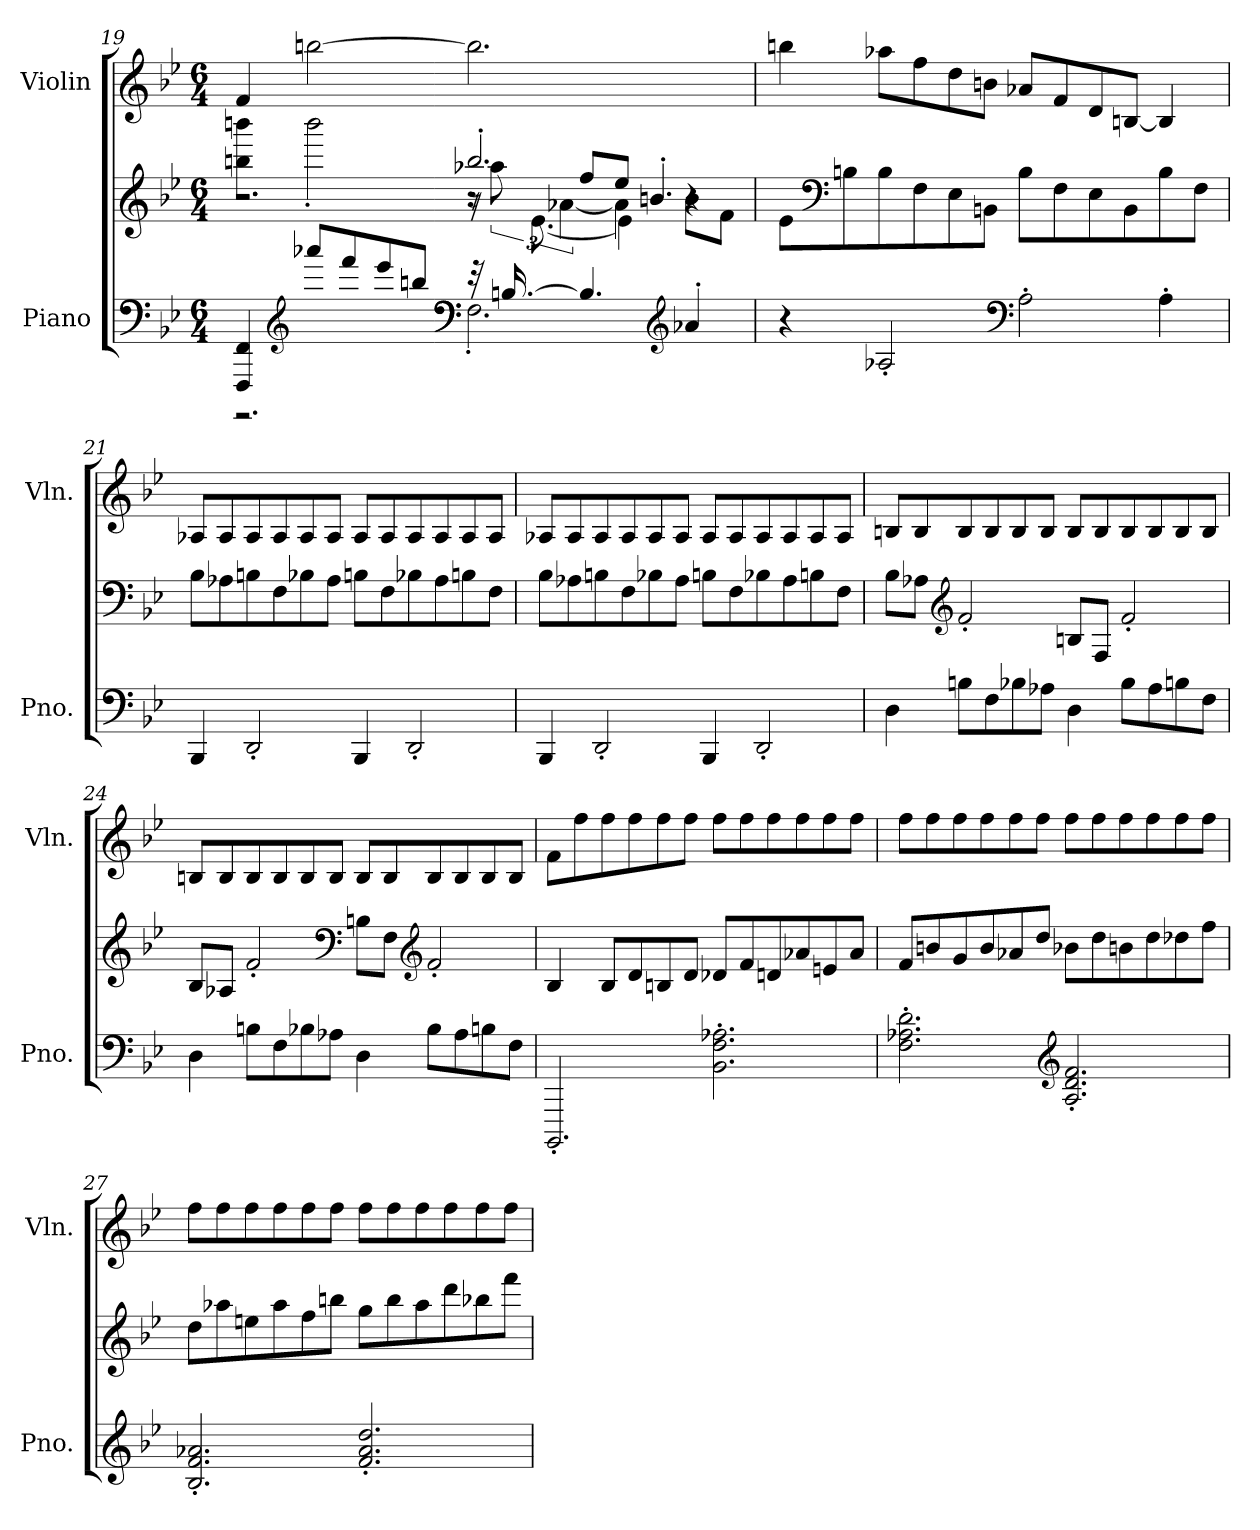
**kern	**kern	**kern
*part2	*part2	*part1
*staff3	*staff2	*staff1
*I"Piano	*	*I"Violin
*I'Pno.	*	*I'Vln.
!!LO:LB:g=z
*clefF4	*clefG2	*clefG2
*k[b-e-]	*k[b-e-]	*k[b-e-]
*M6/4	*M6/4	*M6/4
*MM300	*MM300	*MM300
=19	=19	=19
*^	*^	*
*	*	*	*^	*
*	*	*	*	*^	*
4FFF/ 4FF/	2.r	2.r	4bbn\ 4bbbn\	2.r	2.r	4f/
*clefG2	*	*	*	*	*	*
8aaa-X/L	.	.	2bbb'\	.	.	[2bbn\
8fff/	.	.	.	.	.	.
8eee-/	.	.	.	.	.	.
8bbn/J	.	.	.	.	.	.
*clefF4	*	*	*	*	*	*
32r	2.F'\	2.bb'/	12aa-X\	8r	16r	2.bb\]
[16.Bn/	.	.	.	.	.	.
.	.	.	.	.	[8.e-\	.
.	.	.	[6a-X\	.	.	.
4.B/]	.	.	.	8ff/L	.	.
.	.	.	4a-\]	8ee-/J	4e-\]	.
.	.	.	.	4.bn'/	.	.
*clefG2	*	*	*	*	*	*
4a-X'/	.	.	8b\L	.	4r	.
.	.	.	8f\J	.	.	.
*v	*v	*	*	*	*	*
*	*v	*v	*v	*v	*
=20	=20	=20
4r	8e-\L	4bbn\
*	*clefF4	*
.	8Bn\	.
2A-X'/	8B\	8aa-X\L
.	8F\	8ff\
.	8E-\	8dd\
.	8BBn\J	8bn\J
*clefF4	*	*
2A-'\	8B\L	8a-X/L
.	8F\	8f/
.	8E-\	8d/
.	8BB\	[8Bn/J
4A-'\	8B\	4B/]
.	8F\J	.
!!LO:LB:g=z
=21	=21	=21
4BBB-/	8B-\L	8A-X/L
.	8A-X\	8A-/
2DD'/	8Bn\	8A-/
.	8F\	8A-/
.	8B-X\	8A-/
.	8A-\J	8A-/J
4BBB-/	8Bn\L	8A-/L
.	8F\	8A-/
2DD'/	8B-X\	8A-/
.	8A-\	8A-/
.	8Bn\	8A-/
.	8F\J	8A-/J
=22	=22	=22
4BBB-/	8B-\L	8A-X/L
.	8A-X\	8A-/
2DD'/	8Bn\	8A-/
.	8F\	8A-/
.	8B-X\	8A-/
.	8A-\J	8A-/J
4BBB-/	8Bn\L	8A-/L
.	8F\	8A-/
2DD'/	8B-X\	8A-/
.	8A-\	8A-/
.	8Bn\	8A-/
.	8F\J	8A-/J
!!LO:LB:g=z
=23	=23	=23
4D\	8B-\L	8Bn/L
.	8A-X\J	8B/
*	*clefG2	*
8Bn\L	2f'/	8B/
8F\	.	8B/
8B-X\	.	8B/
8A-X\J	.	8B/J
4D\	8Bn/L	8B/L
.	8F/J	8B/
8B-\L	2f'/	8B/
8A-\	.	8B/
8Bn\	.	8B/
8F\J	.	8B/J
=24	=24	=24
4D\	8B-/L	8Bn/L
.	8A-X/J	8B/
8Bn\L	2f'/	8B/
8F\	.	8B/
8B-X\	.	8B/
8A-X\J	.	8B/J
*	*clefF4	*
4D\	8Bn\L	8B/L
.	8F\J	8B/
*	*clefG2	*
8B-\L	2f'/	8B/
8A-\	.	8B/
8Bn\	.	8B/
8F\J	.	8B/J
!!LO:PB:g=z
=25	=25	=25
2.BBBB-'/	4B-/	8f\L
.	.	8ff\
.	8B-/L	8ff\
.	8d/	8ff\
.	8Bn/	8ff\
.	8d/J	8ff\J
2.BB-\' 2.F\' 2.A-X\'	8d-X/L	8ff\L
.	8f/	8ff\
.	8dn/	8ff\
.	8a-X/	8ff\
.	8en/	8ff\
.	8a-/J	8ff\J
=26	=26	=26
2.F\' 2.A-X\' 2.d\'	8f/L	8ff\L
.	8bn/	8ff\
.	8g/	8ff\
.	8b/	8ff\
.	8a-X/	8ff\
.	8dd/J	8ff\J
*clefG2	*	*
2.A-/' 2.d/' 2.f/'	8b-X\L	8ff\L
.	8dd\	8ff\
.	8bn\	8ff\
.	8dd\	8ff\
.	8dd-X\	8ff\
.	8ff\J	8ff\J
!!LO:LB:g=z
=27	=27	=27
2.B-/' 2.f/' 2.a-X/'	8dd\L	8ff\L
.	8aa-X\	8ff\
.	8een\	8ff\
.	8aa-\	8ff\
.	8ff\	8ff\
.	8bbn\J	8ff\J
2.f/' 2.a-/' 2.dd/'	8gg\L	8ff\L
.	8bb\	8ff\
.	8aa-\	8ff\
.	8ddd\	8ff\
.	8bb-X\	8ff\
.	8fff\J	8ff\J
=	=	=
*-	*-	*-
